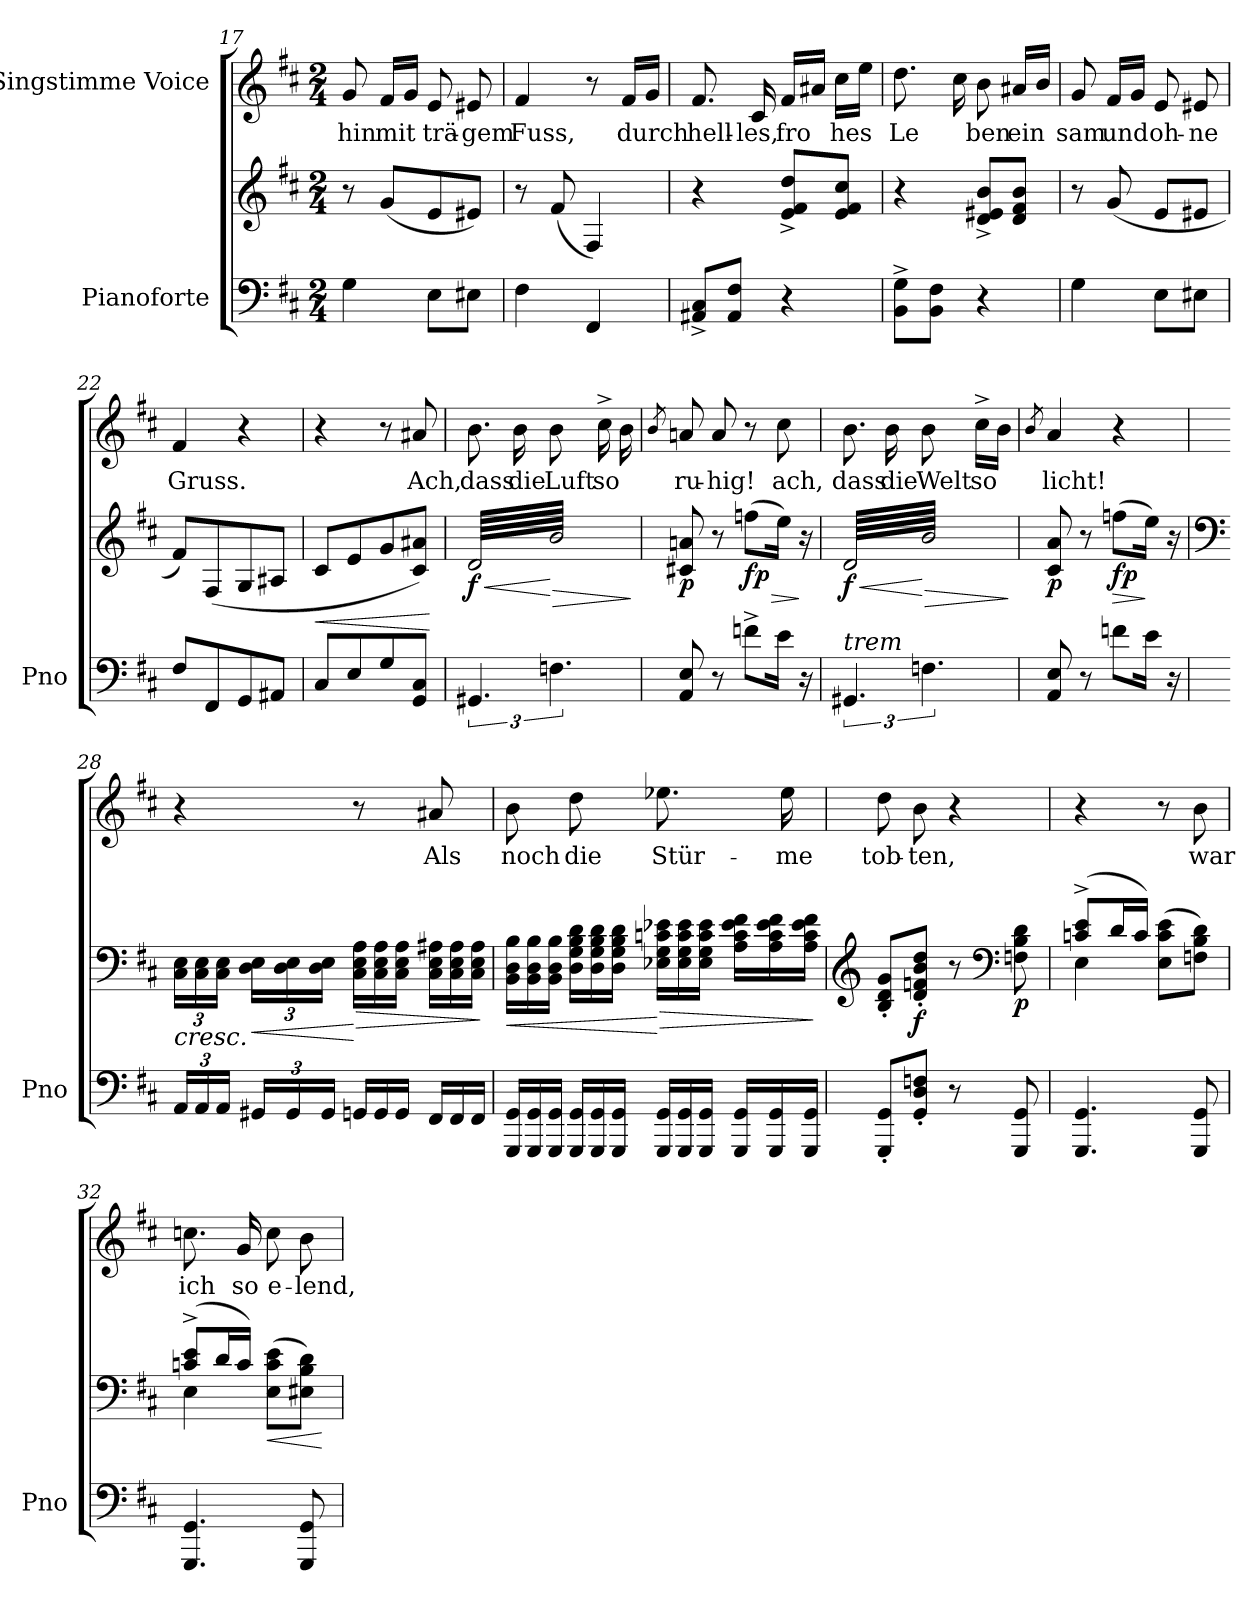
**kern	**kern	**dynam	**kern	**text
*part2	*part2	*part2	*part1	*part1
*staff3	*staff2	*staff2/3	*staff1	*staff1
*I"Pianoforte	*	*	*I"Singstimme Voice	*
*I'Pno	*	*	*	*
*clefF4	*clefG2	*	*clefG2	*
*k[f#c#]	*k[f#c#]	*	*k[f#c#]	*
*M2/4	*M2/4	*	*M2/4	*
=17	=17	=17	=17	=17
!	!	!	!	!LO:LY:b
4G\	8r	.	8g/	hin
!	!	!	!	!LO:LY:b
.	(8g/L	.	16f#/LL	mit
.	.	.	16g/JJ	.
!	!	!	!	!LO:LY:b
8E\L	8e/	.	8e/	trä-
!	!	!	!	!LO:LY:b
8E#X\J	8e#X/J)	.	8e#X/	gem
!!LO:PB:g=z
=18	=18	=18	=18	=18
!	!	!	!	!LO:LY:b
4F#\	8r	.	4f#/	Fuss,
.	(8f#/	.	.	.
4FF#/	4F#/)	.	8r	.
!	!	!	!	!LO:LY:b
.	.	.	16f#/LL	durch
.	.	.	16g/JJ	.
=19	=19	=19	=19	=19
!	!	!	!	!LO:LY:b
8AA#X/^ 8C#/^L	4r	.	8.f#/	hell-
8AA#/ 8F#/J	.	.	.	.
!	!	!	!	!LO:LY:b
.	.	.	16c#/	les,
!	!	!	!	!LO:LY:b
4r	8e/^ 8f#/^ 8dd/^L	.	16f#/LL	fro
!	!	!	!	!LO:LY:b
.	.	.	16a#X/JJ	-
!	!	!	!	!LO:LY:b
.	8e/ 8f#/ 8cc#/J	.	16cc#\LL	hes
.	.	.	16ee\JJ	.
=20	=20	=20	=20	=20
!	!	!	!	!LO:LY:b
8BB\^ 8G\^L	4r	.	8.dd\	Le
8BB\ 8F#\J	.	.	.	.
!	!	!	!	!LO:LY:b
.	.	.	16cc#\	-
!	!	!	!	!LO:LY:b
4r	8d/^ 8e#X/^ 8b/^L	.	8b\	ben
!	!	!	!	!LO:LY:b
.	8d/ 8f#/ 8b/J	.	16a#X/LL	ein
!	!	!	!	!LO:LY:b
.	.	.	16b/JJ	-
=21	=21	=21	=21	=21
!	!	!	!	!LO:LY:b
4G\	8r	.	8g/	sam
!	!	!	!	!LO:LY:b
.	(8g/	.	16f#/LL	und
.	.	.	16g/JJ	.
!	!	!	!	!LO:LY:b
8E\L	8e/L	.	8e/	oh-
!	!	!	!	!LO:LY:b
8E#X\J	8e#X/J	.	8e#X/	ne
=22	=22	=22	=22	=22
!	!	!	!	!LO:LY:b
8F#/L	8f#/L)	.	4f#/	Gruss.
8FF#/	(8F#/	.	.	.
8GG/	8G/	.	4r	.
8AA#X/J	8A#X/J	.	.	.
=23	=23	=23	=23	=23
!	!	!LO:HP:b	!	!
8C#/L	8c#/L	<	4r	.
8E/	8e/	.	.	.
*	*	*	*MM33	*
8G/	8g/	.	8r	.
!	!	!	!	!LO:LY:b
8GG/ 8C#/J	8c#/ 8a#X/J)	.	8a#X/	Ach,
.	.	[	.	.
!!LO:LB:g=z
=24	=24	=24	=24	=24
!	!LO:TX:a:i:t=trem	!	!	!
!	!	!LO:HP:b	!	!LO:LY:b
!	!	!LO:DY:n=1:b	!	!
*	*tremolo	*	*	*
6.GG#X/	64d/LLLL	< f	8.b\	dass
.	64b\	.	.	.
.	64d/	.	.	.
.	64b\	.	.	.
.	64d/	.	.	.
.	64b\	.	.	.
.	64d/	.	.	.
.	64b\	.	.	.
.	64d/	.	.	.
.	64b\	.	.	.
.	64d/	.	.	.
.	64b\	.	.	.
!	!	!	!	!LO:LY:b
.	64d/	.	16b\	die
.	64b\	.	.	.
.	64d/	.	.	.
.	64b\	.	.	.
!	!	!LO:HP:n=1:b	!	!LO:LY:b
6.Fn\	64d/	[ >	8b\	Luft
.	64b\	.	.	.
.	64d/	.	.	.
.	64b\	.	.	.
.	64d/	.	.	.
.	64b\	.	.	.
.	64d/	.	.	.
.	64b\	.	.	.
!	!	!	!	!LO:LY:b
.	64d/	.	16cc#^\	so
.	64b\	.	.	.
.	64d/	.	.	.
.	64b\	.	.	.
.	64d/	.	16b\	.
.	64b\	.	.	.
.	64d/	.	.	.
.	64b\JJJJ	.	.	.
*	*Xtremolo	*	*	*
.	.	]	.	.
=25	=25	=25	=25	=25
.	.	.	8qb/	.
!	!	!LO:DY:b	!	!LO:LY:b
8AA/ 8E/	8c#X/ 8an/	p	8an/	ru-
.	.	.	.	.
.	.	.	.	.
.	.	.	.	.
.	.	.	.	.
.	.	.	.	.
.	.	.	.	.
.	.	.	.	.
!	!	!	!	!LO:LY:b
8r	8r	.	8a/	-hig!
.	.	.	.	.
.	.	.	.	.
.	.	.	.	.
.	.	.	.	.
.	.	.	.	.
.	.	.	.	.
.	.	.	.	.
!	!	!LO:HP:b	!	!
!	!	!LO:DY:n=1:b	!	!
8fn^\L	(8ffn\L	> fp	8r	.
!	!	!	!	!LO:LY:b
16e\Jk	16ee\Jk)	.	8cc#\	ach,
16r	16r	]	.	.
=26	=26	=26	=26	=26
!LO:TX:a:i:t=trem	!	!	!	!
!	!	!LO:HP:b	!	!LO:LY:b
!	!	!LO:DY:n=1:b	!	!
*	*tremolo	*	*	*
6.GG#X/	64d/LLLL	< f	8.b\	dass
.	64b\	.	.	.
.	64d/	.	.	.
.	64b\	.	.	.
.	64d/	.	.	.
.	64b\	.	.	.
.	64d/	.	.	.
.	64b\	.	.	.
.	64d/	.	.	.
.	64b\	.	.	.
.	64d/	.	.	.
.	64b\	.	.	.
!	!	!	!	!LO:LY:b
.	64d/	.	16b\	die
.	64b\	.	.	.
.	64d/	.	.	.
.	64b\	.	.	.
!	!	!LO:HP:n=1:b	!	!LO:LY:b
6.Fn\	64d/	[ >	8b\	Welt
.	64b\	.	.	.
.	64d/	.	.	.
.	64b\	.	.	.
.	64d/	.	.	.
.	64b\	.	.	.
.	64d/	.	.	.
.	64b\	.	.	.
!	!	!	!	!LO:LY:b
.	64d/	.	16cc#^\LL	so
.	64b\	.	.	.
.	64d/	.	.	.
.	64b\	.	.	.
.	64d/	.	16b\JJ	.
.	64b\	.	.	.
.	64d/	.	.	.
.	64b\JJJJ	.	.	.
*	*Xtremolo	*	*	*
.	.	]	.	.
=27	=27	=27	=27	=27
.	.	.	8qb/	.
!	!	!LO:DY:b	!	!LO:LY:b
8AA/ 8E/	8c#/ 8a/	p	4a/	licht!
.	.	.	.	.
.	.	.	.	.
.	.	.	.	.
.	.	.	.	.
.	.	.	.	.
.	.	.	.	.
.	.	.	.	.
8r	8r	.	.	.
.	.	.	.	.
.	.	.	.	.
.	.	.	.	.
.	.	.	.	.
.	.	.	.	.
.	.	.	.	.
.	.	.	.	.
!	!	!LO:HP:b	!	!
!	!	!LO:DY:n=1:b	!	!
8fn\L	(8ffn\L	> fp	4r	.
16e\Jk	16ee\Jk)	]	.	.
16r	16r	.	.	.
=28	=28	=28	=28	=28
*	*clefF4	*	*	*
*Xbrackettup	*Xbrackettup	*	*	*
!	!	!LO:HP:b	!	!
24AA/LL	24C#\ 24E\LL	<	4r	.
24AA/	24C#\ 24E\	.	.	.
24AA/JJ	24C#\ 24E\JJ	.	.	.
!	!	!LO:HP:b	!	!
24GG#X/LL	24D\ 24E\LL	<	.	.
24GG#/	24D\ 24E\	.	.	.
24GG#/JJ	24D\ 24E\JJ	.	.	.
*Xtuplet	*Xtuplet	*	*	*
!	!	!LO:HP:n=1:b	!	!
24GGn/LL	24C#\ 24E\ 24A\LL	[ >	8r	.
24GG/	24C#\ 24E\ 24A\	.	.	.
24GG/JJ	24C#\ 24E\ 24A\JJ	.	.	.
*	*	*	*MM40	*
!	!	!	!	!LO:LY:b
24FF#/LL	24C#\ 24E\ 24A#X\LL	.	8a#X/	Als
24FF#/	24C#\ 24E\ 24A#\	.	.	.
24FF#/JJ	24C#\ 24E\ 24A#\JJ	.	.	.
.	.	[ ]	.	.
!!LO:LB:g=z
=29	=29	=29	=29	=29
!	!	!LO:HP:b	!	!LO:LY:b
24GGG/ 24GG/LL	24BB\ 24D\ 24B\LL	<	8b\	noch
24GGG/ 24GG/	24BB\ 24D\ 24B\	.	.	.
24GGG/ 24GG/JJ	24BB\ 24D\ 24B\JJ	.	.	.
!	!	!	!	!LO:LY:b
24GGG/ 24GG/LL	24D\ 24G\ 24B\ 24d\LL	.	8dd\	die
24GGG/ 24GG/	24D\ 24G\ 24B\ 24d\	.	.	.
24GGG/ 24GG/JJ	24D\ 24G\ 24B\ 24d\JJ	.	.	.
!	!	!LO:HP:n=1:b	!	!LO:LY:b
24GGG/ 24GG/LL	24E-X\ 24G\ 24cn\ 24e-X\LL	[ >	8.ee-X\	Stür-
24GGG/ 24GG/	24E-\ 24G\ 24c\ 24e-\	.	.	.
24GGG/ 24GG/JJ	24E-\ 24G\ 24c\ 24e-\JJ	.	.	.
24GGG/ 24GG/LL	24A\ 24c\ 24e-\ 24f#\LL	.	.	.
24GGG/ 24GG/	24A\ 24c\ 24e-\ 24f#\	.	.	.
!	!	!	!	!LO:LY:b
.	.	.	16ee-\	me
24GGG/ 24GG/JJ	24A\ 24c\ 24e-\ 24f#\JJ	.	.	.
.	.	]	.	.
=30	=30	=30	=30	=30
*	*clefG2	*	*	*
!	!	!	!	!LO:LY:b
8GGG/' 8GG/'L	8B/' 8d/' 8g/'L	.	8dd\	tob-
!	!	!LO:DY:b	!	!LO:LY:b
8GG/' 8D/' 8Fn/'J	8d/' 8fn/' 8b/' 8dd/'J	f	8b\	ten,
8r	8r	.	4r	.
*	*clefF4	*	*	*
!	!	!LO:DY:b	!	!
8GGG/ 8GG/	8Fn\ 8B\ 8d\	p	.	.
=31	=31	=31	=31	=31
*	*^	*	*	*
4.GGG/ 4.GG/	(>8cn/^ 8e/^L	4E\	.	4r	.
.	16d/L	.	.	.	.
.	16c/JJ)	.	.	.	.
.	(>8E\ 8c\ 8e\L	4ryy	.	8r	.
!	!	!	!	!	!LO:LY:b
8GGG/ 8GG/	8Fn\ 8B\ 8d\J)	.	.	8b\	war
=32	=32	=32	=32	=32	=32
!	!	!	!	!	!LO:LY:b
4.GGG/ 4.GG/	(>8cn/^ 8e/^L	4E\	.	8.ccn\	ich
.	16d/L	.	.	.	.
!	!	!	!	!	!LO:LY:b
.	16c/JJ)	.	.	16g/	so
!	!	!	!LO:HP:b	!	!LO:LY:b
.	(>8E\ 8c\ 8e\L	4ryy	<	8cc\	e-
!	!	!	!	!	!LO:LY:b
8GGG/ 8GG/	8E#X\ 8B\ 8d\J)	.	.	8b\	lend,
*	*v	*v	*	*	*
.	.	[	.	.
=	=	=	=	=
*-	*-	*-	*-	*-
